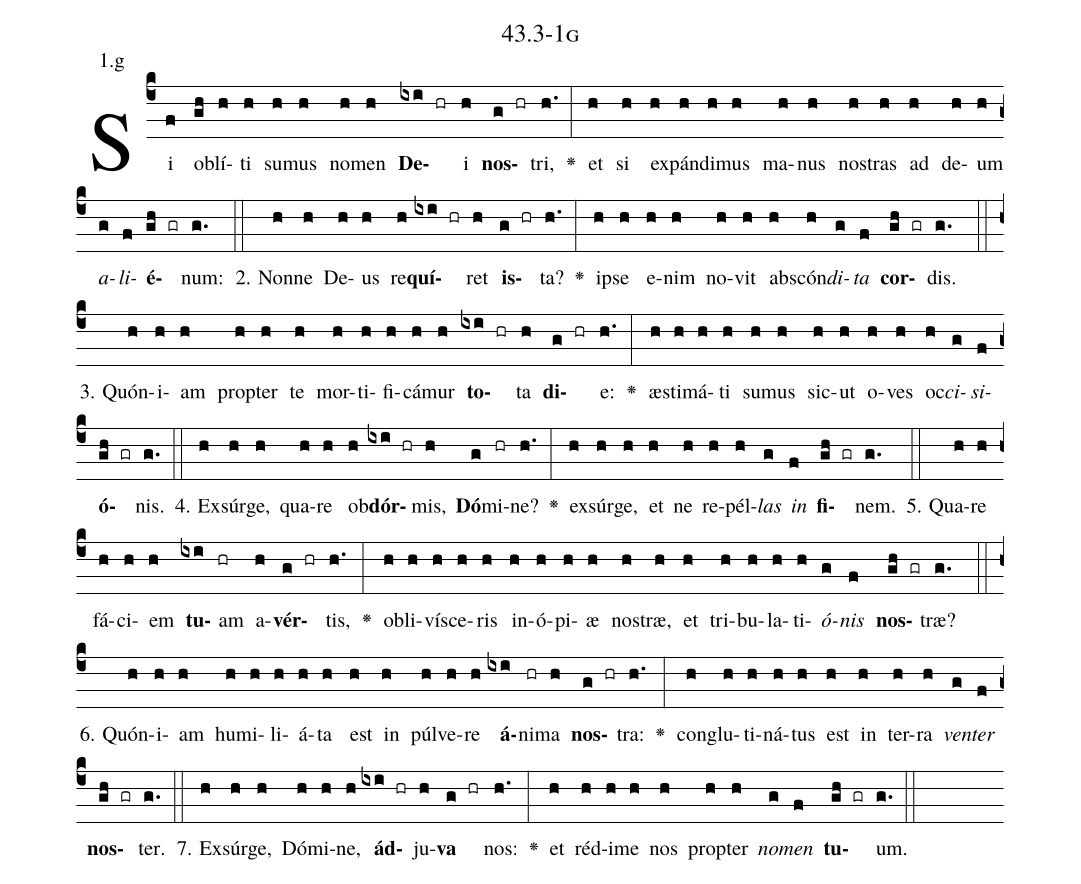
name: 43.3-1g;
annotation: 1.g;
%%
(c4)Si(f) ob(gh)lí(h)ti(h) su(h)mus(h) no(h)men(h) <b>De</b>(ixi hr)i(h) <b>nos</b>(g hr)tri,(h.) <v>\greheightstar</v>(:) et(h) si(h) ex(h)pán(h)di(h)mus(h) ma(h)nus(h) nos(h)tras(h) ad(h) de(h)um(h) <i>a</i>(g)<i>li</i>(f)<b>é</b>(gh gr)num:(g.) (::)
2. Non(h)ne(h) De(h)us(h) re(h)<b>quí</b>(ixi hr)ret(h) <b>is</b>(g hr)ta?(h.) <v>\greheightstar</v>(:) ip(h)se(h) e(h)nim(h) no(h)vit(h) abs(h)cón(h)<i>di</i>(g)<i>ta</i>(f) <b>cor</b>(gh gr)dis.(g.) (::)
3. Quón(h)i(h)am(h) prop(h)ter(h) te(h) mor(h)ti(h)fi(h)cá(h)mur(h) <b>to</b>(ixi hr)ta(h) <b>di</b>(g hr)e:(h.) <v>\greheightstar</v>(:) æs(h)ti(h)má(h)ti(h) su(h)mus(h) sic(h)ut(h) o(h)ves(h) oc(h)<i>ci</i>(g)<i>si</i>(f)<b>ó</b>(gh gr)nis.(g.) (::)
4. Ex(h)súr(h)ge,(h) qua(h)re(h) ob(h)<b>dór</b>(ixi hr)mis,(h) <b>Dó</b>(g)mi(hr)ne?(h.) <v>\greheightstar</v>(:) ex(h)súr(h)ge,(h) et(h) ne(h) re(h)pél(h)<i>las</i>(g) <i>in</i>(f) <b>fi</b>(gh gr)nem.(g.) (::)
5. Qua(h)re(h) fá(h)ci(h)em(h) <b>tu</b>(ixi)am(hr) a(h)<b>vér</b>(g hr)tis,(h.) <v>\greheightstar</v>(:) ob(h)li(h)ví(h)sce(h)ris(h) in(h)ó(h)pi(h)æ(h) nos(h)træ,(h) et(h) tri(h)bu(h)la(h)ti(h)<i>ó</i>(g)<i>nis</i>(f) <b>nos</b>(gh gr)træ?(g.) (::)
6. Quón(h)i(h)am(h) hu(h)mi(h)li(h)á(h)ta(h) est(h) in(h) púl(h)ve(h)re(h) <b>á</b>(ixi)ni(hr)ma(h) <b>nos</b>(g hr)tra:(h.) <v>\greheightstar</v>(:) con(h)glu(h)ti(h)ná(h)tus(h) est(h) in(h) ter(h)ra(h) <i>ven</i>(g)<i>ter</i>(f) <b>nos</b>(gh gr)ter.(g.) (::)
7. Ex(h)súr(h)ge,(h) Dó(h)mi(h)ne,(h) <b>ád</b>(ixi hr)ju(h)<b>va</b>(g hr) nos:(h.) <v>\greheightstar</v>(:) et(h) réd(h)i(h)me(h) nos(h) prop(h)ter(h) <i>no</i>(g)<i>men</i>(f) <b>tu</b>(gh gr)um.(g.) (::)
